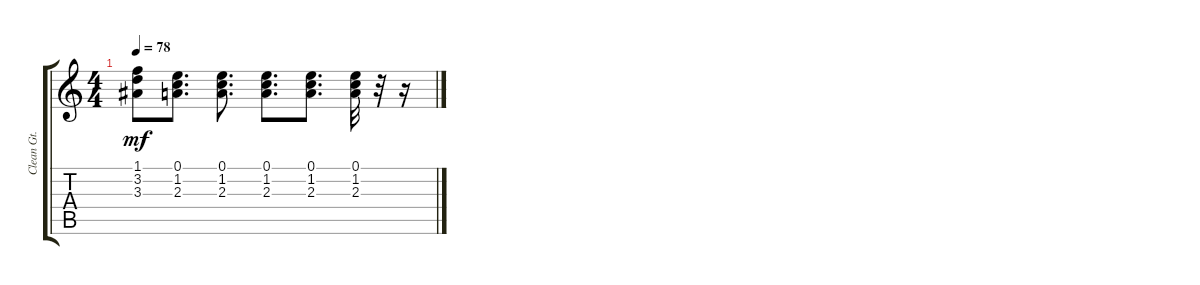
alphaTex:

\track ("Clean Gt.           " "Clean Gt. ") {instrument electricguitarclean}
\staff {score tabs}
\tuning (E4 B3 G3 D3 A2 E2) {hide}
\ts (4 4)
\tempo 78
\clef g2
\ks c
(1.1{t} 3.2{t} 3.3{t}).8{dy mf} (0.1 1.2 2.3).8{d} (0.1 1.2 2.3).8{d} (0.1 1.2 2.3).8{d} (0.1 1.2 2.3).8{d} (0.1 1.2 2.3).32 r.32 r.16
